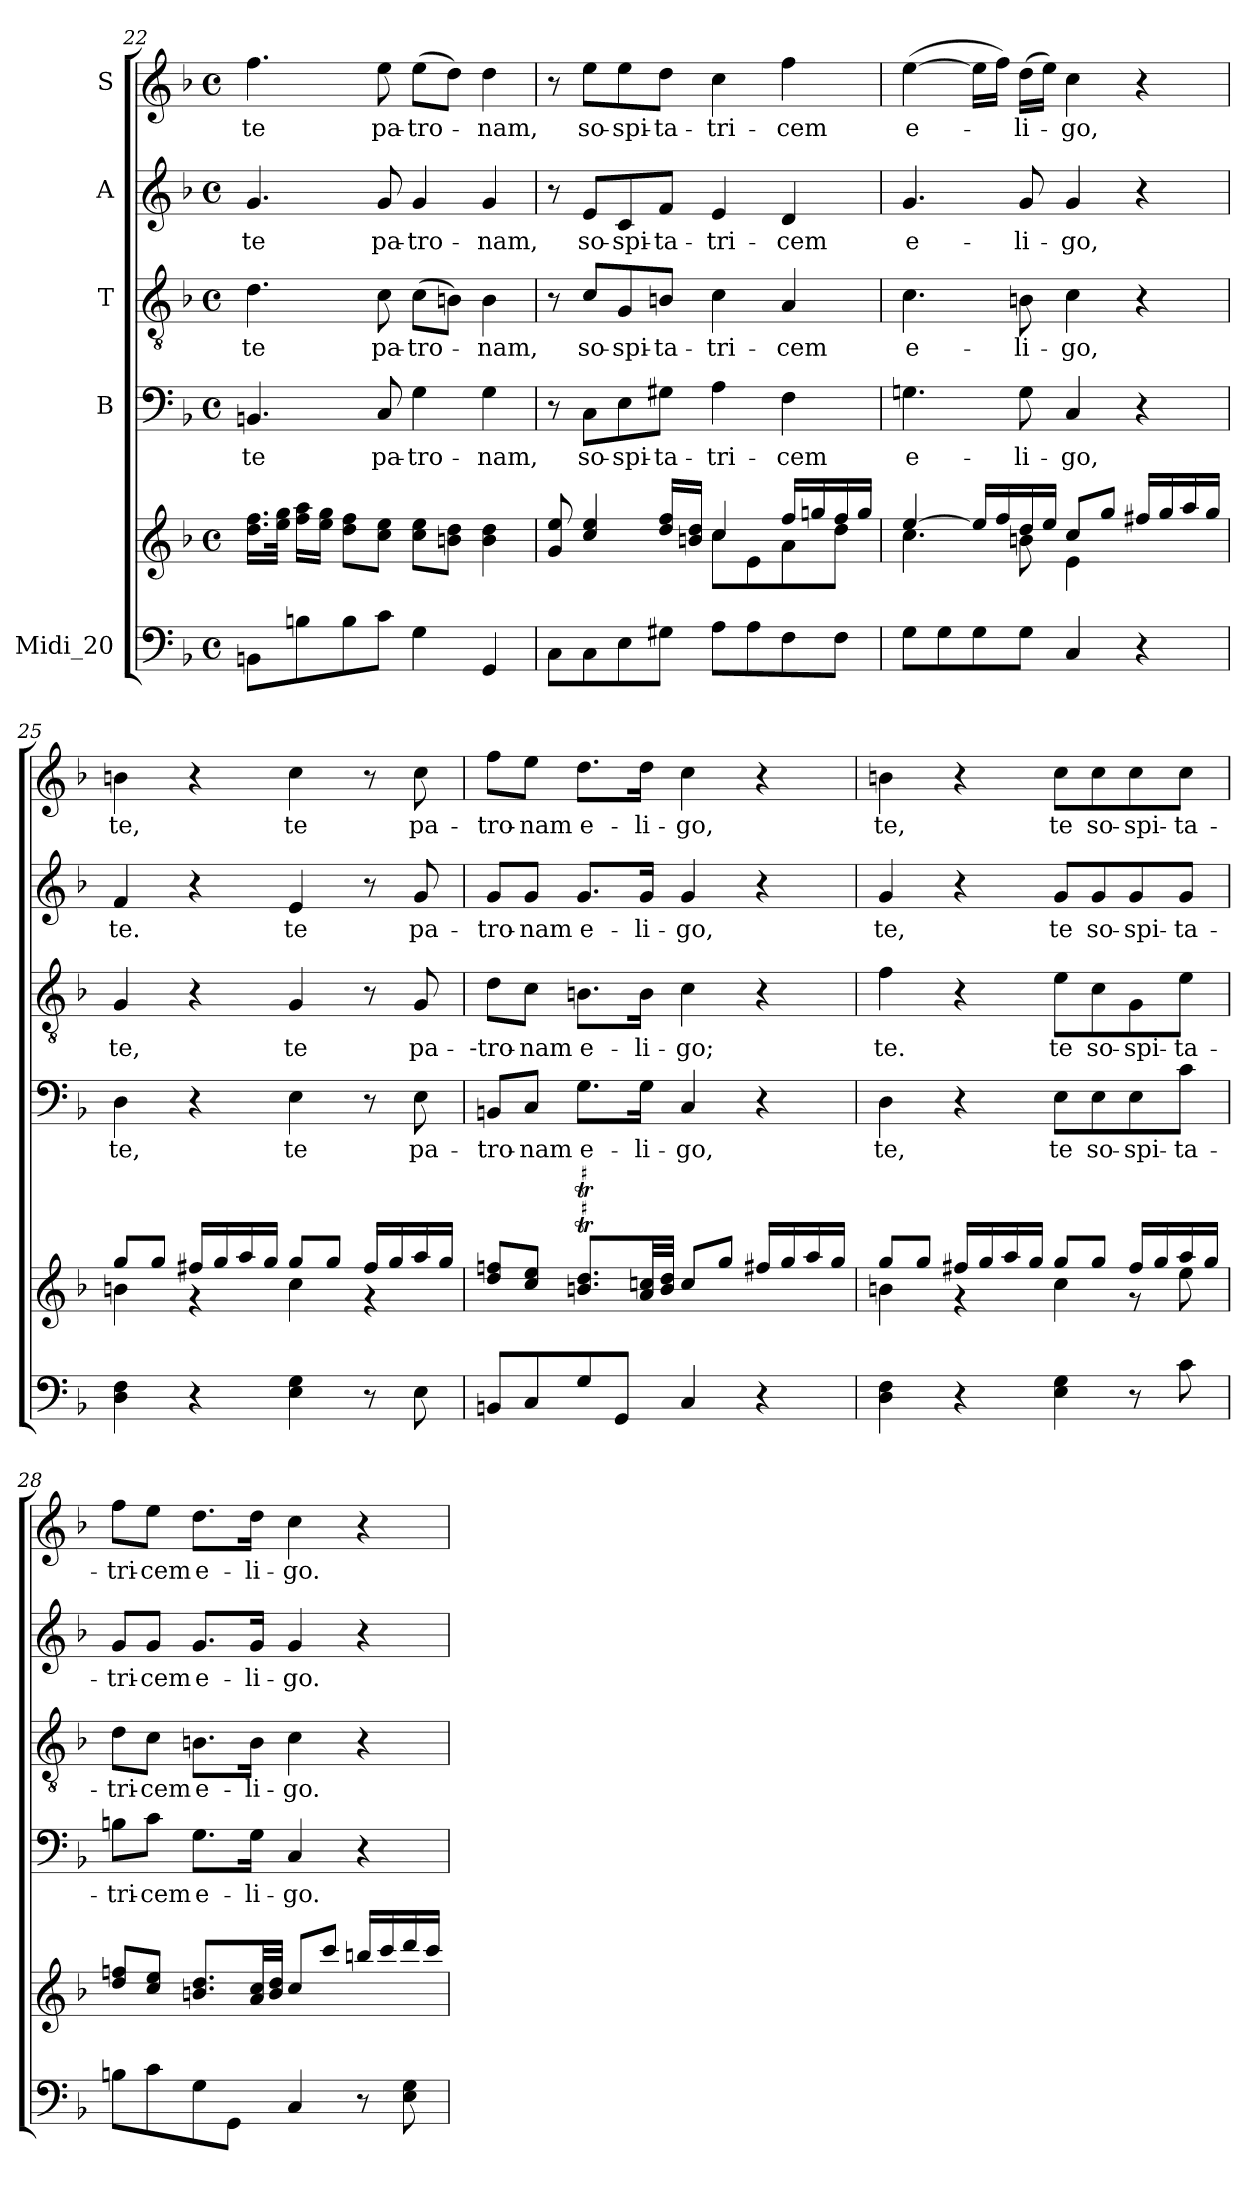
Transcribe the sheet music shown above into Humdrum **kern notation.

**kern	**kern	**kern	**text	**kern	**text	**kern	**text	**kern	**text
*part5	*part5	*part4	*part4	*part3	*part3	*part2	*part2	*part1	*part1
*staff6	*staff5	*staff4	*staff4	*staff3	*staff3	*staff2	*staff2	*staff1	*staff1
*I"Midi_20	*	*I"B	*	*I"T	*	*I"A	*	*I"S	*
*clefF4	*clefG2	*clefF4	*	*clefGv2	*	*clefG2	*	*clefG2	*
*k[b-]	*k[b-]	*k[b-]	*	*k[b-]	*	*k[b-]	*	*k[b-]	*
*F:	*F:	*F:	*	*F:	*	*F:	*	*F:	*
*M4/4	*M4/4	*M4/4	*	*M4/4	*	*M4/4	*	*M4/4	*
*met(c)	*met(c)	*met(c)	*	*met(c)	*	*met(c)	*	*met(c)	*
=22	=22	=22	=22	=22	=22	=22	=22	=22	=22
*	*^	*	*	*	*	*	*	*	*
!	!	!	!	!LO:LY:b	!	!LO:LY:b	!	!LO:LY:b	!	!LO:LY:b
8BBn\L	16.dd\ 16.ff\LL	2ryy	4.BBn/	te	4.d\	te	4.g/	te	4.ff\	te
.	32ee\ 32gg\JJk	.	.	.	.	.	.	.	.	.
8Bn\	16ff\ 16aa\LL	.	.	.	.	.	.	.	.	.
.	16ee\ 16gg\JJ	.	.	.	.	.	.	.	.	.
8B\	8dd\ 8ff\L	.	.	.	.	.	.	.	.	.
!	!	!	!	!LO:LY:b	!	!LO:LY:b	!	!LO:LY:b	!	!LO:LY:b
8c\J	8cc\ 8ee\J	.	8C/	pa-	8c\	pa-	8g/	pa-	8ee\	pa-
!	!	!	!	!LO:LY:b	!	!LO:LY:b	!	!LO:LY:b	!	!LO:LY:b
4G\	8cc\ 8ee\L	2ryy	4G\	-tro-	(>8c\L	-tro-	4g/	-tro-	(>8ee\L	-tro-
.	8bn\ 8dd\J	.	.	.	8Bn\J)	.	.	.	8dd\J)	.
!	!	!	!	!LO:LY:b	!	!LO:LY:b	!	!LO:LY:b	!	!LO:LY:b
4GG/	4b\ 4dd\	.	4G\	-nam,	4B\	nam,	4g/	-nam,	4dd\	nam,
!!LO:PB:g=z
=23	=23	=23	=23	=23	=23	=23	=23	=23	=23	=23
8C\L	8g/ 8ee/	2ryy	8r	.	8r	.	8r	.	8r	.
!	!	!	!	!LO:LY:b	!	!LO:LY:b	!	!LO:LY:b	!	!LO:LY:b
8C\	4cc/ 4ee/	.	8C\L	so-	8c/L	so-	8e/L	so-	8ee\L	so-
!	!	!	!	!LO:LY:b	!	!LO:LY:b	!	!LO:LY:b	!	!LO:LY:b
8E\	.	.	8E\	-spi-	8G/	-spi-	8c/	-spi-	8ee\	-spi-
!	!	!	!	!LO:LY:b	!	!LO:LY:b	!	!LO:LY:b	!	!LO:LY:b
8G#X\J	16dd/ 16ff/LL	.	8G#X\J	-ta-	8Bn/J	-ta-	8f/J	-ta-	8dd\J	-ta-
.	16bn/ 16dd/JJ	.	.	.	.	.	.	.	.	.
!	!	!	!	!LO:LY:b	!	!LO:LY:b	!	!LO:LY:b	!	!LO:LY:b
8A\L	4cc/	8cc\L	4A\	-tri-	4c\	-tri-	4e/	-tri-	4cc\	-tri-
8A\	.	8e\	.	.	.	.	.	.	.	.
!	!	!	!	!LO:LY:b	!	!LO:LY:b	!	!LO:LY:b	!	!LO:LY:b
8F\	16ff/LL	8a\	4F\	-cem	4A/	-cem	4d/	-cem	4ff\	-cem
.	16ggni/	.	.	.	.	.	.	.	.	.
8F\J	16ff/	8dd\J	.	.	.	.	.	.	.	.
.	16gg/JJ	.	.	.	.	.	.	.	.	.
=24	=24	=24	=24	=24	=24	=24	=24	=24	=24	=24
!	!	!	!	!LO:LY:b	!	!LO:LY:b	!	!LO:LY:b	!	!LO:LY:b
8G\L	[4ee/	4.cc\	4.Gni\	e-	4.c\	e-	4.g/	e-	(>[4ee\	e-
8G\	.	.	.	.	.	.	.	.	.	.
8G\	16ee/LL]	.	.	.	.	.	.	.	16ee\LL]	.
.	16ff/	.	.	.	.	.	.	.	16ff\JJ)	.
!	!	!	!	!LO:LY:b	!	!LO:LY:b	!	!LO:LY:b	!	!LO:LY:b
8G\J	16dd/	8bn\	8G\	-li-	8Bn\	-li-	8g/	-li-	(>16dd\LL	li-
.	16ee/JJ	.	.	.	.	.	.	.	16ee\JJ)	.
!	!	!	!	!LO:LY:b	!	!LO:LY:b	!	!LO:LY:b	!	!LO:LY:b
4C/	8cc/L	4e\	4C/	-go,	4c\	-go,	4g/	-go,	4cc\	go,
.	8gg/J	.	.	.	.	.	.	.	.	.
4r	16ff#X/LL	4ryy	4r	.	4r	.	4r	.	4r	.
.	16gg/	.	.	.	.	.	.	.	.	.
.	16aa/	.	.	.	.	.	.	.	.	.
.	16gg/JJ	.	.	.	.	.	.	.	.	.
=25	=25	=25	=25	=25	=25	=25	=25	=25	=25	=25
!	!	!	!	!LO:LY:b	!	!LO:LY:b	!	!LO:LY:b	!	!LO:LY:b
4D\ 4F\	8gg/L	4bn\	4D\	te,	4G/	te,	4f/	te.	4bn\	te,
.	8gg/J	.	.	.	.	.	.	.	.	.
4r	16ff#X/LL	4r	4r	.	4r	.	4r	.	4r	.
.	16gg/	.	.	.	.	.	.	.	.	.
.	16aa/	.	.	.	.	.	.	.	.	.
.	16gg/JJ	.	.	.	.	.	.	.	.	.
!	!	!	!	!LO:LY:b	!	!LO:LY:b	!	!LO:LY:b	!	!LO:LY:b
4E\ 4G\	8gg/L	4cc\	4E\	te	4G/	te	4e/	te	4cc\	te
.	8gg/J	.	.	.	.	.	.	.	.	.
8r	16ff#/LL	4r	8r	.	8r	.	8r	.	8r	.
.	16gg/	.	.	.	.	.	.	.	.	.
!	!	!	!	!LO:LY:b	!	!LO:LY:b	!	!LO:LY:b	!	!LO:LY:b
8E\	16aa/	.	8E\	pa-	8G/	pa-	8g/	pa-	8cc\	pa-
.	16gg/JJ	.	.	.	.	.	.	.	.	.
!!LO:LB:g=z
=26	=26	=26	=26	=26	=26	=26	=26	=26	=26	=26
!	!	!	!	!LO:LY:b	!	!LO:LY:b	!	!LO:LY:b	!	!LO:LY:b
8BBn/L	8dd/ 8ffni/L	2ryy	8BBn/L	-tro-	8d\L	--tro-	8g/L	-tro-	8ff\L	-tro-
!	!	!	!	!LO:LY:b	!	!LO:LY:b	!	!LO:LY:b	!	!LO:LY:b
8C/	8cc/ 8ee/J	.	8C/J	-nam	8c\J	-nam	8g/J	-nam	8ee\J	-nam
!	!	!	!	!LO:LY:b	!	!LO:LY:b	!	!LO:LY:b	!	!LO:LY:b
8G/	8.bn/T 8.dd/TL	.	8.G\L	e-	8.Bn\L	e-	8.g/L	e-	8.dd\L	e-
8GG/J	.	.	.	.	.	.	.	.	.	.
!	!	!	!	!LO:LY:b	!	!LO:LY:b	!	!LO:LY:b	!	!LO:LY:b
.	32a/ 32cc/LL	.	16G\Jk	-li-	16B\Jk	-li-	16g/Jk	-li-	16dd\Jk	-li-
.	32b/ 32dd/JJJ	.	.	.	.	.	.	.	.	.
!	!	!	!	!LO:LY:b	!	!LO:LY:b	!	!LO:LY:b	!	!LO:LY:b
4C/	8cc/L	2ryy	4C/	-go,	4c\	-go;	4g/	-go,	4cc\	-go,
.	8gg/J	.	.	.	.	.	.	.	.	.
4r	16ff#X/LL	.	4r	.	4r	.	4r	.	4r	.
.	16gg/	.	.	.	.	.	.	.	.	.
.	16aa/	.	.	.	.	.	.	.	.	.
.	16gg/JJ	.	.	.	.	.	.	.	.	.
!!LO:PB:g=z
=27	=27	=27	=27	=27	=27	=27	=27	=27	=27	=27
!	!	!	!	!LO:LY:b	!	!LO:LY:b	!	!LO:LY:b	!	!LO:LY:b
4D\ 4F\	8gg/L	4bn\	4D\	te,	4f\	te.	4g/	te,	4bn\	te,
.	8gg/J	.	.	.	.	.	.	.	.	.
4r	16ff#X/LL	4r	4r	.	4r	.	4r	.	4r	.
.	16gg/	.	.	.	.	.	.	.	.	.
.	16aa/	.	.	.	.	.	.	.	.	.
.	16gg/JJ	.	.	.	.	.	.	.	.	.
!	!	!	!	!LO:LY:b	!	!LO:LY:b	!	!LO:LY:b	!	!LO:LY:b
4E\ 4G\	8gg/L	4cc\	8E\L	te	8e\L	te	8g/L	te	8cc\L	te
!	!	!	!	!LO:LY:b	!	!LO:LY:b	!	!LO:LY:b	!	!LO:LY:b
.	8gg/J	.	8E\	so-	8c\	so-	8g/	so-	8cc\	so-
!	!	!	!	!LO:LY:b	!	!LO:LY:b	!	!LO:LY:b	!	!LO:LY:b
8r	16ff#/LL	8r	8E\	-spi-	8G\	-spi-	8g/	-spi-	8cc\	-spi-
.	16gg/	.	.	.	.	.	.	.	.	.
!	!	!	!	!LO:LY:b	!	!LO:LY:b	!	!LO:LY:b	!	!LO:LY:b
8c\	16aa/	8ee\	8c\J	-ta-	8e\J	-ta-	8g/J	-ta-	8cc\J	-ta-
.	16gg/JJ	.	.	.	.	.	.	.	.	.
=28	=28	=28	=28	=28	=28	=28	=28	=28	=28	=28
!	!	!	!	!LO:LY:b	!	!LO:LY:b	!	!LO:LY:b	!	!LO:LY:b
8Bn\L	8dd/ 8ffni/L	2ryy	8Bn\L	-tri-	8d\L	-tri-	8g/L	-tri-	8ff\L	-tri-
!	!	!	!	!LO:LY:b	!	!LO:LY:b	!	!LO:LY:b	!	!LO:LY:b
8c\	8cc/ 8ee/J	.	8c\J	-cem	8c\J	-cem	8g/J	-cem	8ee\J	-cem
!	!	!	!	!LO:LY:b	!	!LO:LY:b	!	!LO:LY:b	!	!LO:LY:b
8G\	8.bn/ 8.dd/L	.	8.G\L	e-	8.Bn\L	e-	8.g/L	e-	8.dd\L	e-
8GG\J	.	.	.	.	.	.	.	.	.	.
!	!	!	!	!LO:LY:b	!	!LO:LY:b	!	!LO:LY:b	!	!LO:LY:b
.	32a/ 32cc/LL	.	16G\Jk	-li-	16B\Jk	-li-	16g/Jk	-li-	16dd\Jk	-li-
.	32b/ 32dd/JJJ	.	.	.	.	.	.	.	.	.
!	!	!	!	!LO:LY:b	!	!LO:LY:b	!	!LO:LY:b	!	!LO:LY:b
4C/	8cc/L	2ryy	4C/	-go.	4c\	-go.	4g/	-go.	4cc\	-go.
.	8ccc/J	.	.	.	.	.	.	.	.	.
8r	16bbn/LL	.	4r	.	4r	.	4r	.	4r	.
.	16ccc/	.	.	.	.	.	.	.	.	.
8E\ 8G\	16ddd/	.	.	.	.	.	.	.	.	.
.	16ccc/JJ	.	.	.	.	.	.	.	.	.
*	*v	*v	*	*	*	*	*	*	*	*
=	=	=	=	=	=	=	=	=	=
*-	*-	*-	*-	*-	*-	*-	*-	*-	*-
